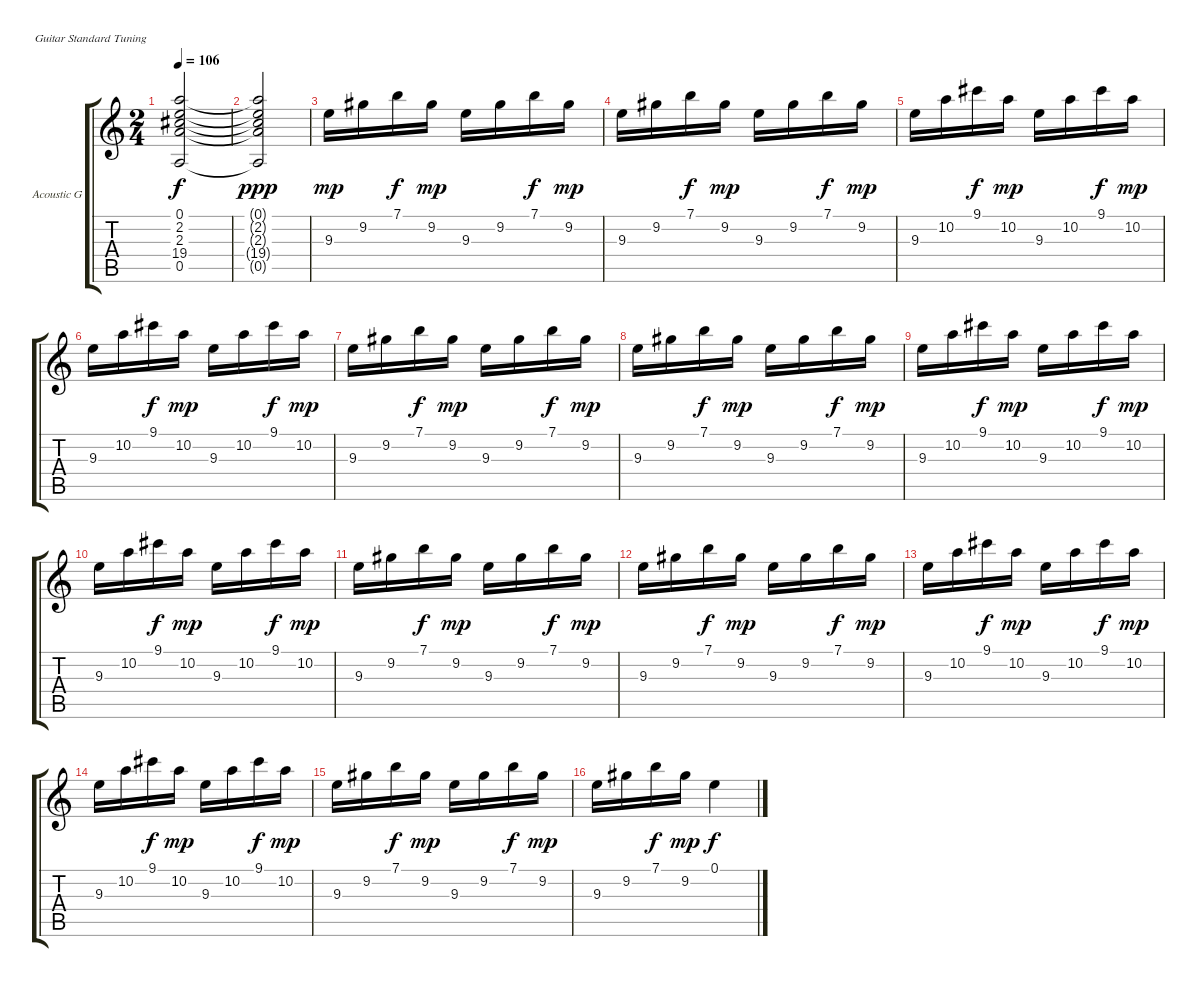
\bracketExtendMode groupsimilarinstruments
\firstSystemTrackNameOrientation horizontal
\otherSystemsTrackNameOrientation horizontal
\track ("Acoustic Guitar " "Acoustic G") {instrument acousticguitarnylon}
\staff {score tabs}
\tuning (E4 B3 G3 D3 A2 E2)
\ts (2 4)
\tempo 106
\clef g2
\ks c
(0.1 2.2 2.3 19.4 0.5).2{dy f instrument acousticguitarnylon} |
(0.1{t} 2.2{t} 2.3{t} 19.4{t} 0.5{t}).2{dy ppp} |
9.3.16{dy mp} 9.2.16 7.1.16{dy f} 9.2.16{dy mp} 9.3.16 9.2.16 7.1.16{dy f} 9.2.16{dy mp} |
9.3.16 9.2.16 7.1.16{dy f} 9.2.16{dy mp} 9.3.16 9.2.16 7.1.16{dy f} 9.2.16{dy mp} |
9.3.16 10.2.16 9.1.16{dy f} 10.2.16{dy mp} 9.3.16 10.2.16 9.1.16{dy f} 10.2.16{dy mp} |
9.3.16 10.2.16 9.1.16{dy f} 10.2.16{dy mp} 9.3.16 10.2.16 9.1.16{dy f} 10.2.16{dy mp} |
9.3.16 9.2.16 7.1.16{dy f} 9.2.16{dy mp} 9.3.16 9.2.16 7.1.16{dy f} 9.2.16{dy mp} |
9.3.16 9.2.16 7.1.16{dy f} 9.2.16{dy mp} 9.3.16 9.2.16 7.1.16{dy f} 9.2.16{dy mp} |
9.3.16 10.2.16 9.1.16{dy f} 10.2.16{dy mp} 9.3.16 10.2.16 9.1.16{dy f} 10.2.16{dy mp} |
9.3.16 10.2.16 9.1.16{dy f} 10.2.16{dy mp} 9.3.16 10.2.16 9.1.16{dy f} 10.2.16{dy mp} |
9.3.16 9.2.16 7.1.16{dy f} 9.2.16{dy mp} 9.3.16 9.2.16 7.1.16{dy f} 9.2.16{dy mp} |
9.3.16 9.2.16 7.1.16{dy f} 9.2.16{dy mp} 9.3.16 9.2.16 7.1.16{dy f} 9.2.16{dy mp} |
9.3.16 10.2.16 9.1.16{dy f} 10.2.16{dy mp} 9.3.16 10.2.16 9.1.16{dy f} 10.2.16{dy mp} |
9.3.16 10.2.16 9.1.16{dy f} 10.2.16{dy mp} 9.3.16 10.2.16 9.1.16{dy f} 10.2.16{dy mp} |
9.3.16 9.2.16 7.1.16{dy f} 9.2.16{dy mp} 9.3.16 9.2.16 7.1.16{dy f} 9.2.16{dy mp} |
9.3.16 9.2.16 7.1.16{dy f} 9.2.16{dy mp} 0.1.4{dy f}
